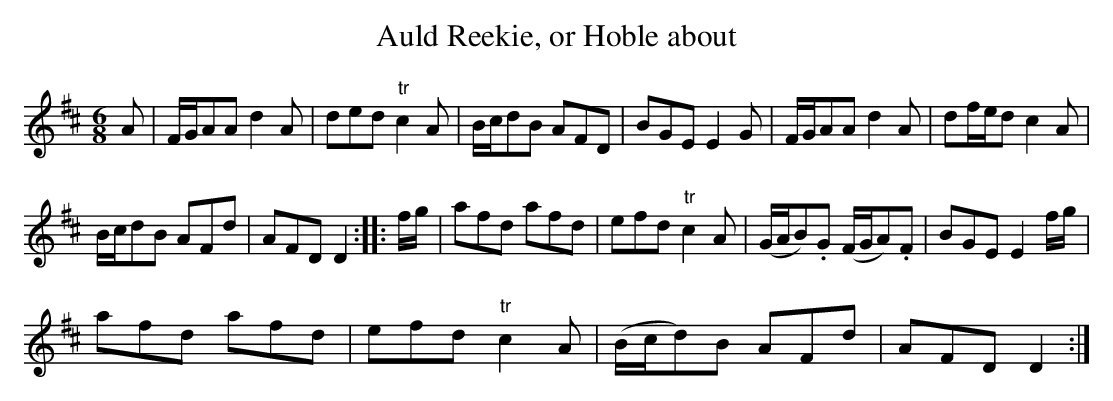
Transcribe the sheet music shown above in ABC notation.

X:1
T:Auld Reekie, or Hoble about
M:6/8
K:D major
A|\
F/G/AA d2A| ded "tr"c2A| \
B/c/dB AFD| BGE E2G|\
F/G/AA d2A| df/e/d c2A|
B/c/dB AFd| AFD D2::\
f/g/|\
afd afd| efd "tr"c2A| \
(G/A/B).G (F/G/A).F| BGE E2 f/g/|
afd afd| efd "tr"c2A| \
(B/c/d)B AFd| AFD D2:|
